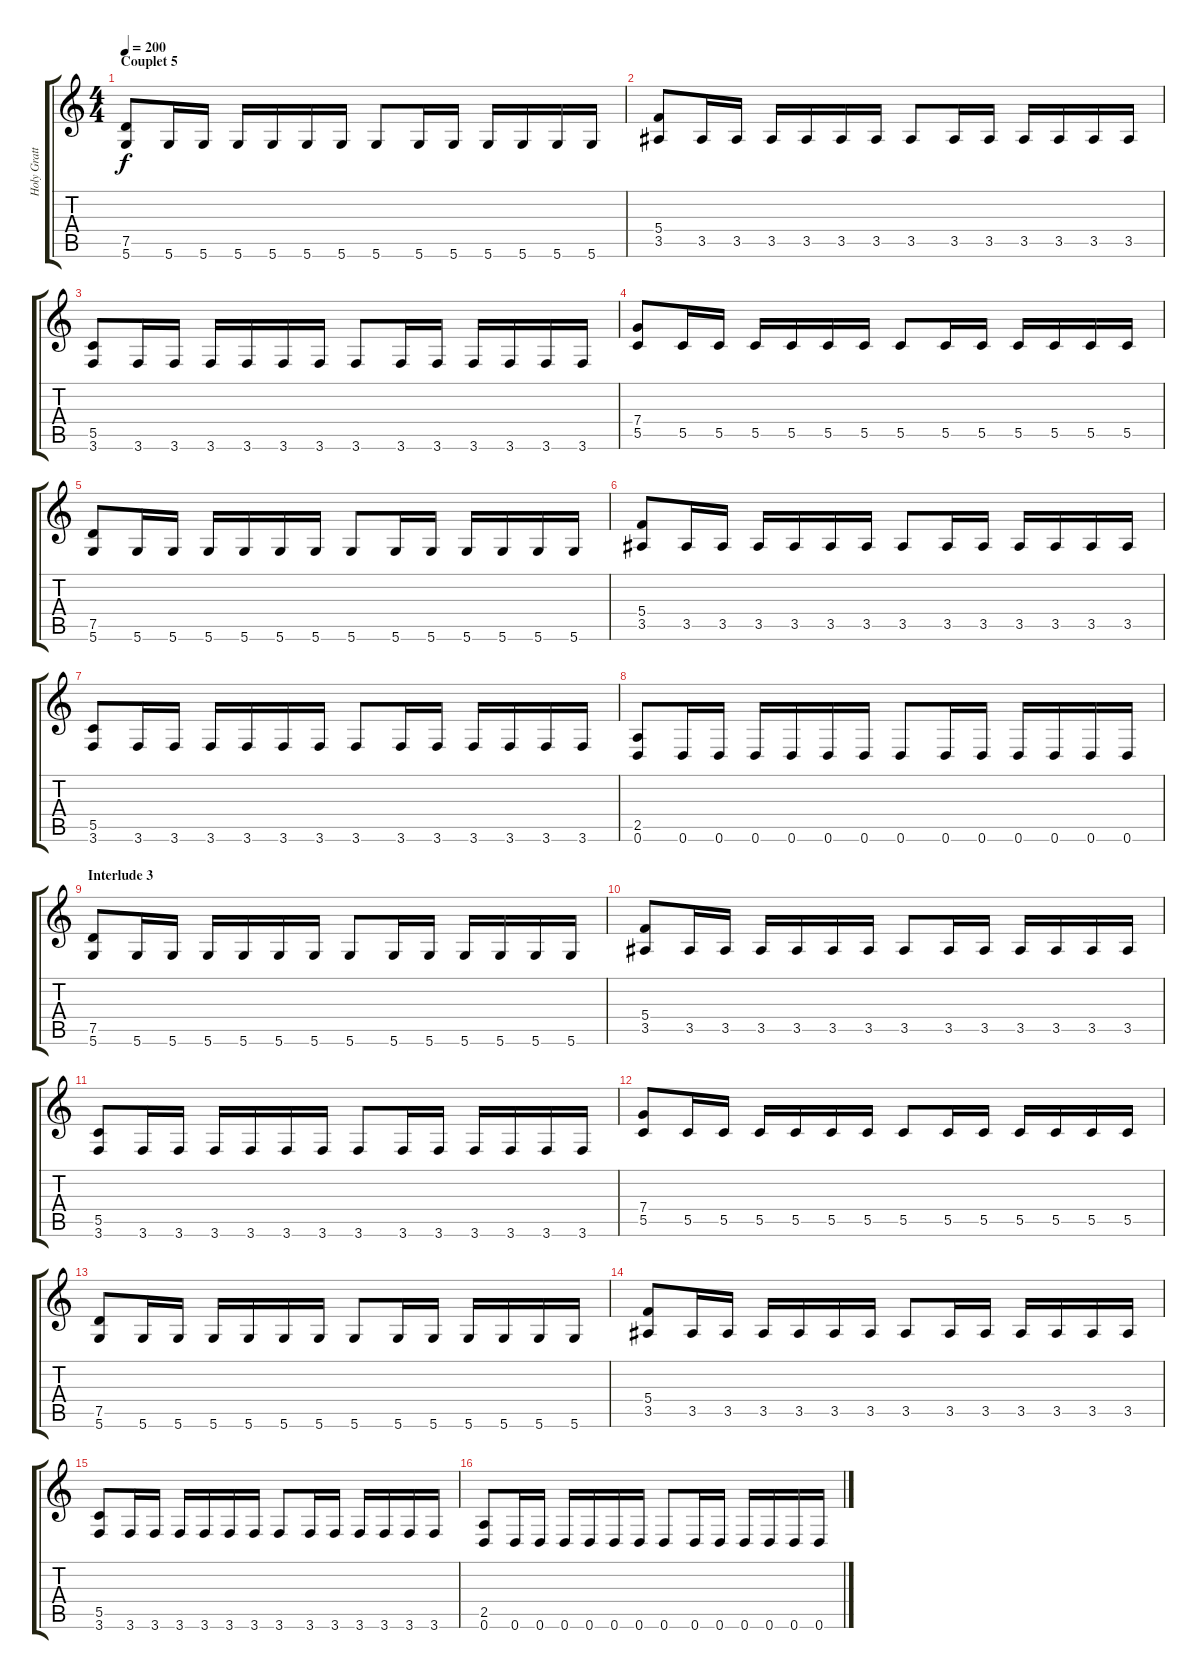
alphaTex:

\track ("Holy Gratte 1" "Holy Gratt") {instrument distortionguitar}
\staff {score tabs}
\tuning (D4 A3 F3 C3 G2 D2) {hide}
\ts (4 4)
\section ("" "Couplet 5")
\tempo 200
\clef g2
\ks c
(7.5 5.6).8{dy f} 5.6.16 5.6.16 5.6.16 5.6.16 5.6.16 5.6.16 5.6.8 5.6.16 5.6.16 5.6.16 5.6.16 5.6.16 5.6.16 |
(5.4 3.5).8 3.5.16 3.5.16 3.5.16 3.5.16 3.5.16 3.5.16 3.5.8 3.5.16 3.5.16 3.5.16 3.5.16 3.5.16 3.5.16 |
(5.5 3.6).8 3.6.16 3.6.16 3.6.16 3.6.16 3.6.16 3.6.16 3.6.8 3.6.16 3.6.16 3.6.16 3.6.16 3.6.16 3.6.16 |
(7.4 5.5).8 5.5.16 5.5.16 5.5.16 5.5.16 5.5.16 5.5.16 5.5.8 5.5.16 5.5.16 5.5.16 5.5.16 5.5.16 5.5.16 |
(7.5 5.6).8 5.6.16 5.6.16 5.6.16 5.6.16 5.6.16 5.6.16 5.6.8 5.6.16 5.6.16 5.6.16 5.6.16 5.6.16 5.6.16 |
(5.4 3.5).8 3.5.16 3.5.16 3.5.16 3.5.16 3.5.16 3.5.16 3.5.8 3.5.16 3.5.16 3.5.16 3.5.16 3.5.16 3.5.16 |
(5.5 3.6).8 3.6.16 3.6.16 3.6.16 3.6.16 3.6.16 3.6.16 3.6.8 3.6.16 3.6.16 3.6.16 3.6.16 3.6.16 3.6.16 |
(2.5 0.6).8 0.6.16 0.6.16 0.6.16 0.6.16 0.6.16 0.6.16 0.6.8 0.6.16 0.6.16 0.6.16 0.6.16 0.6.16 0.6.16 |
\section ("" "Interlude 3")
(7.5 5.6).8 5.6.16 5.6.16 5.6.16 5.6.16 5.6.16 5.6.16 5.6.8 5.6.16 5.6.16 5.6.16 5.6.16 5.6.16 5.6.16 |
(5.4 3.5).8 3.5.16 3.5.16 3.5.16 3.5.16 3.5.16 3.5.16 3.5.8 3.5.16 3.5.16 3.5.16 3.5.16 3.5.16 3.5.16 |
(5.5 3.6).8 3.6.16 3.6.16 3.6.16 3.6.16 3.6.16 3.6.16 3.6.8 3.6.16 3.6.16 3.6.16 3.6.16 3.6.16 3.6.16 |
(7.4 5.5).8 5.5.16 5.5.16 5.5.16 5.5.16 5.5.16 5.5.16 5.5.8 5.5.16 5.5.16 5.5.16 5.5.16 5.5.16 5.5.16 |
(7.5 5.6).8 5.6.16 5.6.16 5.6.16 5.6.16 5.6.16 5.6.16 5.6.8 5.6.16 5.6.16 5.6.16 5.6.16 5.6.16 5.6.16 |
(5.4 3.5).8 3.5.16 3.5.16 3.5.16 3.5.16 3.5.16 3.5.16 3.5.8 3.5.16 3.5.16 3.5.16 3.5.16 3.5.16 3.5.16 |
(5.5 3.6).8 3.6.16 3.6.16 3.6.16 3.6.16 3.6.16 3.6.16 3.6.8 3.6.16 3.6.16 3.6.16 3.6.16 3.6.16 3.6.16 |
(2.5 0.6).8 0.6.16 0.6.16 0.6.16 0.6.16 0.6.16 0.6.16 0.6.8 0.6.16 0.6.16 0.6.16 0.6.16 0.6.16 0.6.16
